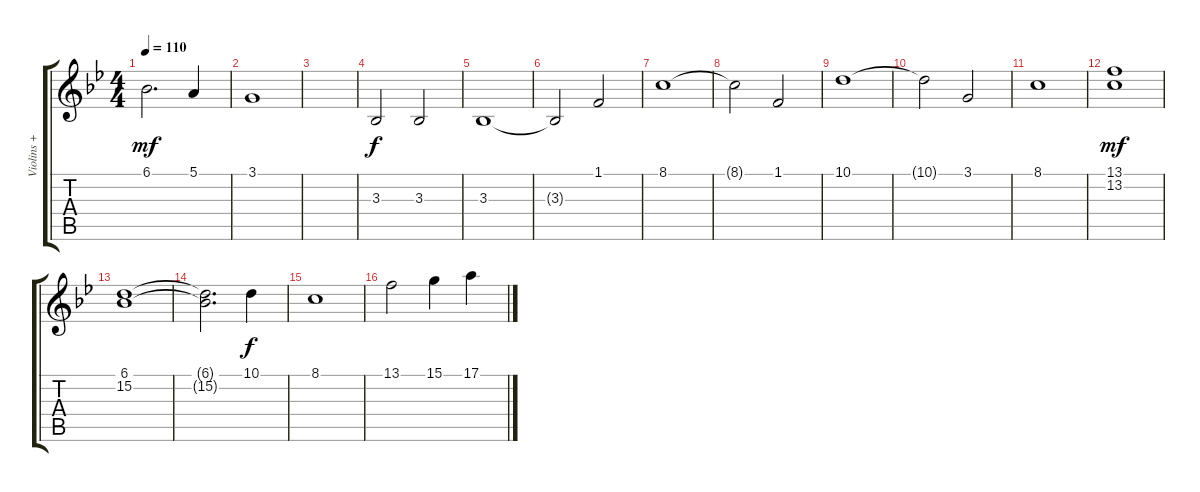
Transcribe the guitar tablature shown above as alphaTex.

\track ("Violins + Violas" "Violins + ") {instrument stringensemble1}
\staff {score tabs}
\tuning (E4 B3 G3 D3 A2 E2) {hide}
\ts (4 4)
\tempo 110
\clef g2
\ks gminor
6.1.2{d dy mf} 5.1.4 |
3.1.1 |
|
3.3.2{dy f} 3.3.2 |
3.3.1 |
3.3{t}.2 1.1.2 |
8.1.1 |
8.1{t}.2 1.1.2 |
10.1.1 |
10.1{t}.2 3.1.2 |
8.1.1 |
(13.1 13.2).1{dy mf} |
(6.1 15.2).1 |
(6.1{t} 15.2{t}).2{d} 10.1.4{dy f} |
8.1.1 |
13.1.2 15.1.4 17.1.4
